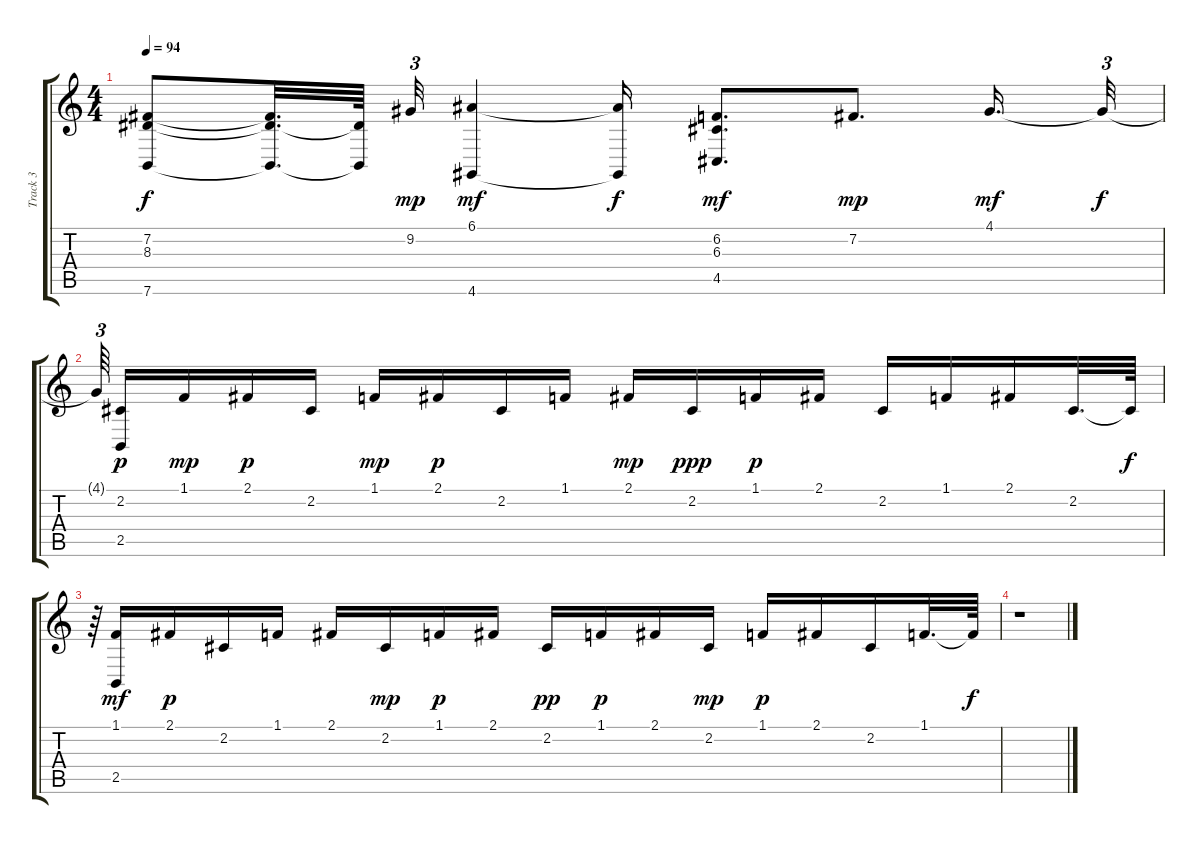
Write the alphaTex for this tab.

\track ("Track 3" "Track 3") {instrument electricpiano1}
\staff {score tabs}
\tuning (E4 B3 G3 D3 A2 E2) {hide}
\ts (4 4)
\tempo 94
\clef g2
\ks c
(7.2{t} 8.3{t} 7.6{t}).8{dy f} (7.2{t} 8.3{t} 7.6{t}).32{d} (8.3{t} 7.6{t}).64{beam splitsecondary} 9.2.32{tu (3 2) dy mp} (6.1 4.6).4{dy mf} (6.1{t} 4.6{t}).16{dy f} (6.2 6.3 4.5).8{d dy mf} 7.2.8{d dy mp} 4.1.16{d dy mf} 4.1{t}.32{tu (3 2) dy f} |
4.1{t}.64{tu (3 2) beam splitsecondary} (2.2 2.5).16{dy p} 1.1.16{dy mp} 2.1.16{dy p} 2.2.16 1.1.16{dy mp} 2.1.16{dy p} 2.2.16 1.1.16 2.1.16{dy mp} 2.2.16{dy ppp} 1.1.16{dy p} 2.1.16 2.2.16 1.1.16 2.1.16 2.2.32{d} 2.2{t}.64{dy f} |
r.64{tu (3 2)} (1.1 2.5).16{dy mf} 2.1.16{dy p} 2.2.16 1.1.16 2.1.16 2.2.16{dy mp} 1.1.16{dy p} 2.1.16 2.2.16{dy pp} 1.1.16{dy p} 2.1.16 2.2.16{dy mp} 1.1.16{dy p} 2.1.16 2.2.16 1.1.32{d} 1.1{t}.64{dy f} |
r.1
